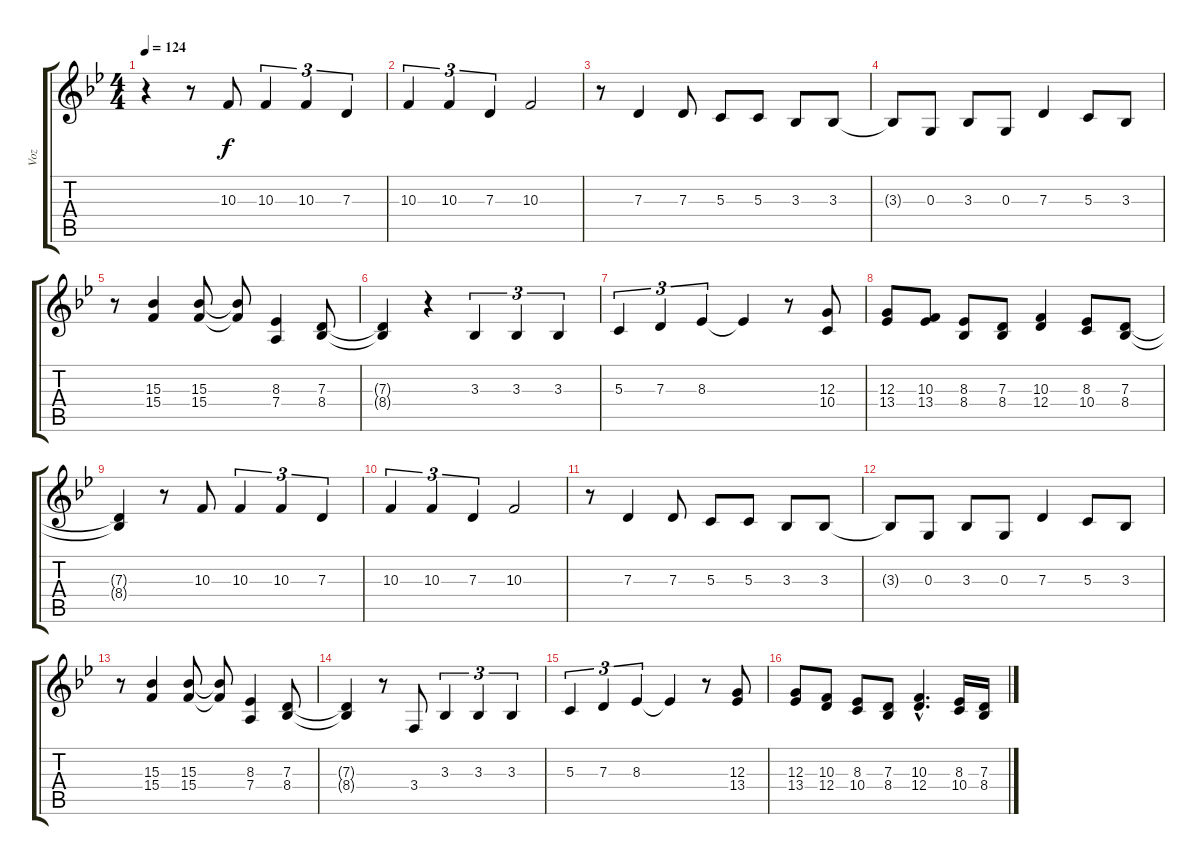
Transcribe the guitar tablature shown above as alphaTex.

\track ("Voz" "Voz") {instrument lead6voice}
\staff {score tabs}
\tuning (E4 B3 G3 D3 A2 E2) {hide}
\ts (4 4)
\tempo 124
\clef g2
\ks bb
r.4{dy f} r.8 10.3.8 10.3.4{tu (3 2)} 10.3.4{tu (3 2)} 7.3.4{tu (3 2)} |
10.3.4{tu (3 2)} 10.3.4{tu (3 2)} 7.3.4{tu (3 2)} 10.3.2 |
r.8 7.3.4 7.3.8 5.3.8 5.3.8 3.3.8 3.3.8 |
3.3{t}.8 0.3.8 3.3.8 0.3.8 7.3.4 5.3.8 3.3.8 |
r.8 (15.3 15.4).4 (15.3 15.4).8 (15.3{t} 15.4{t}).8 (8.3 7.4).4 (7.3 8.4).8 |
(7.3{t} 8.4{t}).4 r.4 3.3.4{tu (3 2)} 3.3.4{tu (3 2)} 3.3.4{tu (3 2)} |
5.3.4{tu (3 2)} 7.3.4{tu (3 2)} 8.3.4{tu (3 2)} 8.3{t}.4 r.8 (12.3 10.4).8 |
(12.3 13.4).8 (10.3 13.4).8 (8.3 8.4).8 (7.3 8.4).8 (10.3 12.4).4 (8.3 10.4).8 (7.3 8.4).8 |
(7.3{t} 8.4{t}).4 r.8 10.3.8 10.3.4{tu (3 2)} 10.3.4{tu (3 2)} 7.3.4{tu (3 2)} |
10.3.4{tu (3 2)} 10.3.4{tu (3 2)} 7.3.4{tu (3 2)} 10.3.2 |
r.8 7.3.4 7.3.8 5.3.8 5.3.8 3.3.8 3.3.8 |
3.3{t}.8 0.3.8 3.3.8 0.3.8 7.3.4 5.3.8 3.3.8 |
r.8 (15.3 15.4).4 (15.3 15.4).8 (15.3{t} 15.4{t}).8 (8.3 7.4).4 (7.3 8.4).8 |
(7.3{t} 8.4{t}).4 r.8 3.4.8 3.3.4{tu (3 2)} 3.3.4{tu (3 2)} 3.3.4{tu (3 2)} |
5.3.4{tu (3 2)} 7.3.4{tu (3 2)} 8.3.4{tu (3 2)} 8.3{t}.4 r.8 (12.3 13.4).8 |
(12.3 13.4).8 (10.3 12.4).8 (8.3 10.4).8 (7.3 8.4).8 (10.3{hac} 12.4{hac}).4{d} (8.3 10.4).16 (7.3 8.4).16
